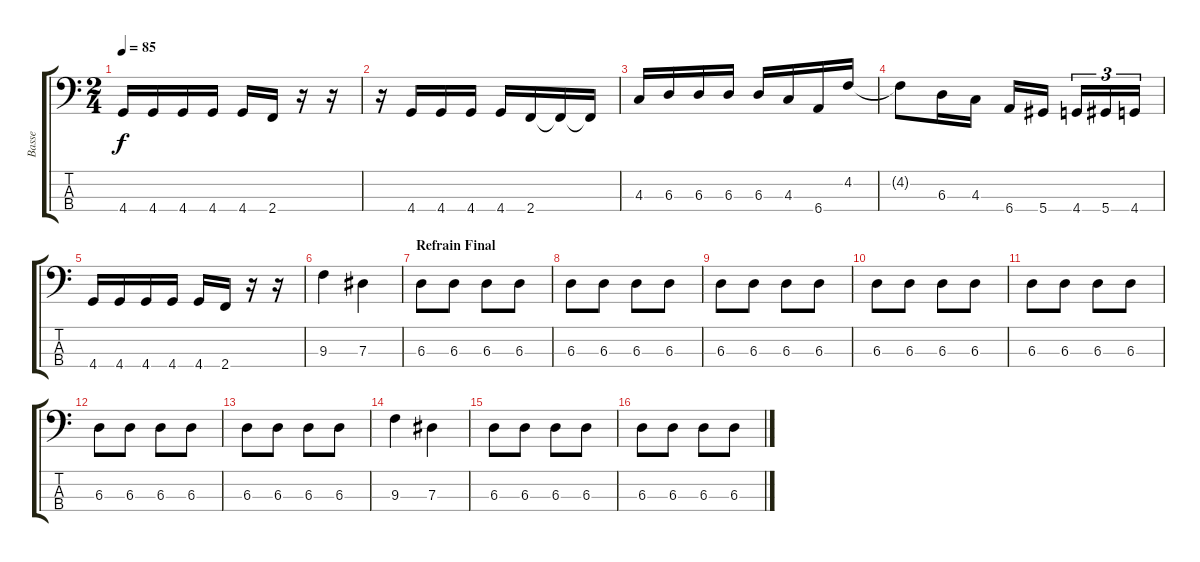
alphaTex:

\track ("Basse" "Basse") {instrument electricbassfinger}
\staff {score tabs}
\tuning (Gb2 Db2 Ab1 Eb1) {hide}
\ts (2 4)
\tempo 85
\clef f4
\ks c
4.4.16{dy f} 4.4.16 4.4.16 4.4.16 4.4.16 2.4.16 r.16 r.16 |
r.16 4.4.16 4.4.16 4.4.16 4.4.16 2.4.16 2.4{t}.16 2.4{t}.16 |
4.3.16 6.3.16 6.3.16 6.3.16 6.3.16 4.3.16 6.4.16 4.2.16 |
4.2{t}.8 6.3.16 4.3.16 6.4.16 5.4.16 4.4.16{tu (3 2)} 5.4.16{tu (3 2)} 4.4.16{tu (3 2)} |
4.4.16 4.4.16 4.4.16 4.4.16 4.4.16 2.4.16 r.16 r.16 |
9.3.4 7.3.4 |
\section ("" "Refrain Final")
6.3.8 6.3.8 6.3.8 6.3.8 |
6.3.8 6.3.8 6.3.8 6.3.8 |
6.3.8 6.3.8 6.3.8 6.3.8 |
6.3.8 6.3.8 6.3.8 6.3.8 |
6.3.8 6.3.8 6.3.8 6.3.8 |
6.3.8 6.3.8 6.3.8 6.3.8 |
6.3.8 6.3.8 6.3.8 6.3.8 |
9.3.4 7.3.4 |
6.3.8 6.3.8 6.3.8 6.3.8 |
6.3.8 6.3.8 6.3.8 6.3.8
